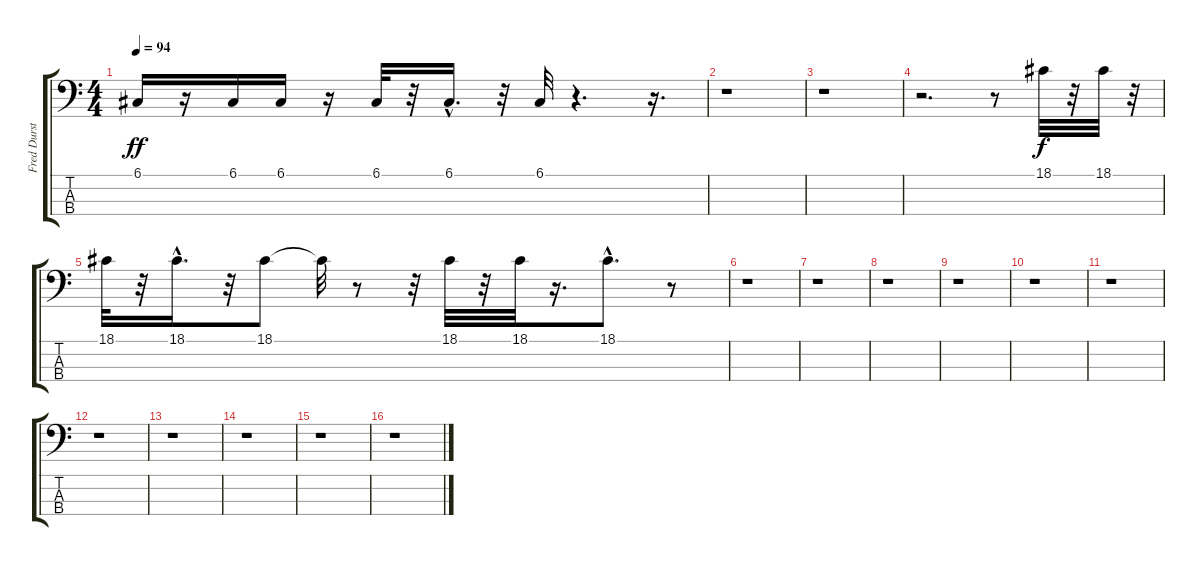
\track ("Fred Durst 2" "Fred Durst") {instrument pad4choir}
\staff {score tabs}
\tuning (G2 D2 A1 E1) {hide}
\ts (4 4)
\tempo 94
\clef f4
\ks c
6.1.16{dy ff} r.16 6.1.16 6.1.16 r.16 6.1.32 r.32 6.1{hac}.16{d} r.32 6.1.32 r.4{d} r.16{d} |
r.1 |
r.1 |
r.2{d} r.8 18.1.32{dy f} r.32 18.1.32 r.32 |
18.1.32 r.32 18.1{hac}.16{d} r.32 18.1.8 18.1{t}.32 r.8 r.32 18.1.32 r.32 18.1.32 r.16{d} 18.1{hac}.8{d} r.8 |
r.1 |
r.1 |
r.1 |
r.1 |
r.1 |
r.1 |
r.1 |
r.1 |
r.1 |
r.1 |
r.1
